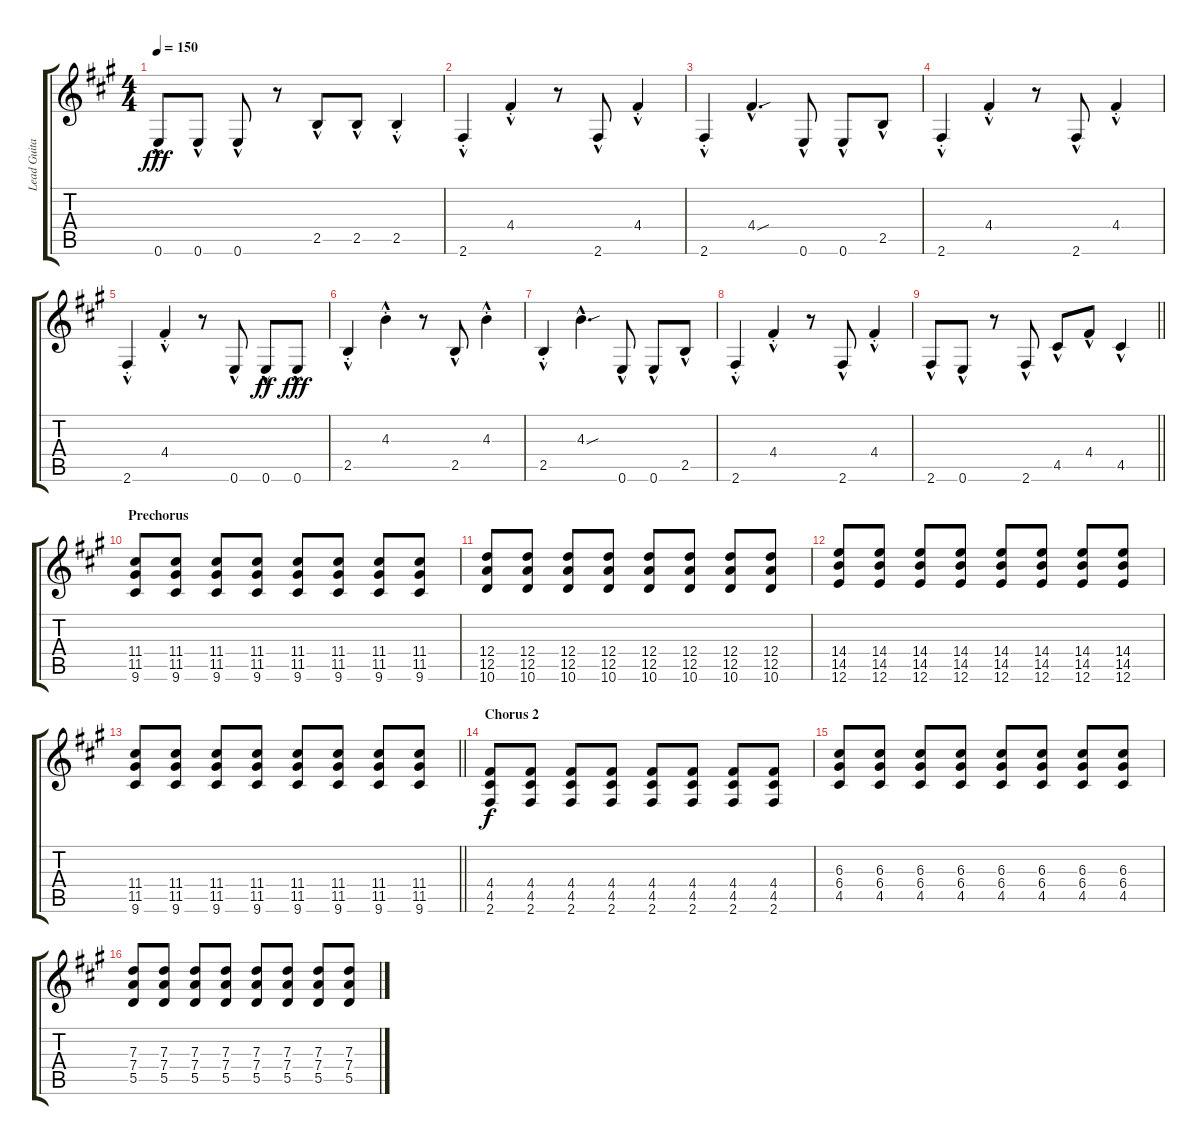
\track ("Lead Guitar-- Jon Devoto" "Lead Guita") {instrument distortionguitar}
\staff {score tabs}
\tuning (E4 B3 G3 D3 A2 E2) {hide}
\ts (4 4)
\tempo 150
\clef g2
\ks a
0.6{hac}.8{dy fff} 0.6{hac}.8 0.6{hac}.8 r.8 2.5{hac}.8 2.5{hac}.8 2.5{hac st}.4 |
2.6{hac st}.4 4.4{hac st}.4 r.8 2.6{hac}.8 4.4{hac st}.4 |
2.6{hac st}.4 4.4{sou hac}.4{d} 0.6{hac}.8 0.6{hac}.8 2.5{hac}.8 |
2.6{hac st}.4 4.4{hac st}.4 r.8 2.6{hac}.8 4.4{hac st}.4 |
2.6{hac st}.4 4.4{hac st}.4 r.8 0.6{hac}.8 0.6{hac}.8{dy ff} 0.6{hac}.8{dy fff} |
2.5{hac st}.4 4.3{hac st}.4 r.8 2.5{hac}.8 4.3{hac st}.4 |
2.5{hac st}.4 4.3{sou hac}.4{d} 0.6{hac}.8 0.6{hac}.8 2.5{hac}.8 |
2.6{hac st}.4 4.4{hac st}.4 r.8 2.6{hac}.8 4.4{hac st}.4 |
\barLineRight lightlight
2.6{hac}.8 0.6{hac}.8 r.8 2.6{hac}.8 4.5{hac}.8 4.4{hac}.8 4.5{hac}.4 |
\section ("" "Prechorus")
(11.4 11.5 9.6).8 (11.4 11.5 9.6).8 (11.4 11.5 9.6).8 (11.4 11.5 9.6).8 (11.4 11.5 9.6).8 (11.4 11.5 9.6).8 (11.4 11.5 9.6).8 (11.4 11.5 9.6).8 |
(12.4 12.5 10.6).8 (12.4 12.5 10.6).8 (12.4 12.5 10.6).8 (12.4 12.5 10.6).8 (12.4 12.5 10.6).8 (12.4 12.5 10.6).8 (12.4 12.5 10.6).8 (12.4 12.5 10.6).8 |
(14.4 14.5 12.6).8 (14.4 14.5 12.6).8 (14.4 14.5 12.6).8 (14.4 14.5 12.6).8 (14.4 14.5 12.6).8 (14.4 14.5 12.6).8 (14.4 14.5 12.6).8 (14.4 14.5 12.6).8 |
\barLineRight lightlight
(11.4 11.5 9.6).8 (11.4 11.5 9.6).8 (11.4 11.5 9.6).8 (11.4 11.5 9.6).8 (11.4 11.5 9.6).8 (11.4 11.5 9.6).8 (11.4 11.5 9.6).8 (11.4 11.5 9.6).8 |
\section ("" "Chorus 2")
(4.4 4.5 2.6).8{dy f} (4.4 4.5 2.6).8 (4.4 4.5 2.6).8 (4.4 4.5 2.6).8 (4.4 4.5 2.6).8 (4.4 4.5 2.6).8 (4.4 4.5 2.6).8 (4.4 4.5 2.6).8 |
(6.3 6.4 4.5).8 (6.3 6.4 4.5).8 (6.3 6.4 4.5).8 (6.3 6.4 4.5).8 (6.3 6.4 4.5).8 (6.3 6.4 4.5).8 (6.3 6.4 4.5).8 (6.3 6.4 4.5).8 |
(7.3 7.4 5.5).8 (7.3 7.4 5.5).8 (7.3 7.4 5.5).8 (7.3 7.4 5.5).8 (7.3 7.4 5.5).8 (7.3 7.4 5.5).8 (7.3 7.4 5.5).8 (7.3 7.4 5.5).8
